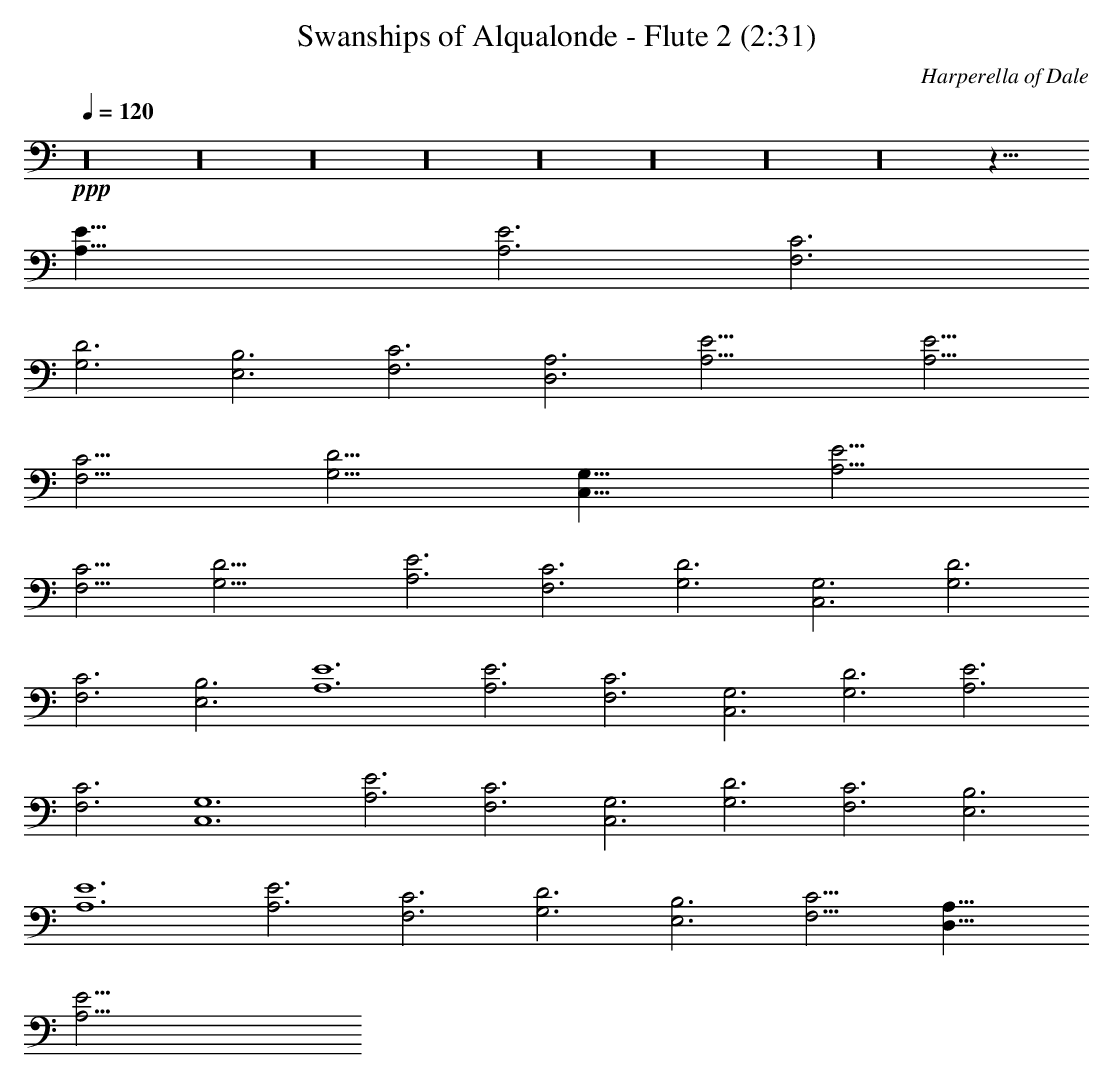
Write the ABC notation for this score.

X:1
T:Swanships of Alqualonde - Flute 2 (2:31)
C:Harperella of Dale
L:1/4
Q:120
K:C
+ppp+
z16 z16 z16 z16 z16 z16 z16 z16 z121/8
[A,53/8E53/8] [A,3E3] [F,3C3]
[D3G,3] [E,3B,3] [F,3C3] [D,3A,3] [A,25/4E25/4] [A,13/4E13/4]
[C13/4F,13/4] [G,13/4D13/4] [C,27/8G,27/8] [A,13/4E13/4]
[F,13/4C13/4] [G,25/4D25/4] [E3A,3] [F,3C3] [G,3D3] [C,3G,3] [G,3D3]
[F,3C3] [B,3E,3] [A,6E6] [A,3E3] [F,3C3] [C,3G,3] [G,3D3] [E3A,3]
[F,3C3] [C,6G,6] [A,3E3] [F,3C3] [G,3C,3] [G,3D3] [F,3C3] [E,3B,3]
[A,6E6] [A,3E3] [C3F,3] [G,3D3] [E,3B,3] [F,13/4C13/4] [D,29/8A,29/8]
[A,35/4E35/4]
